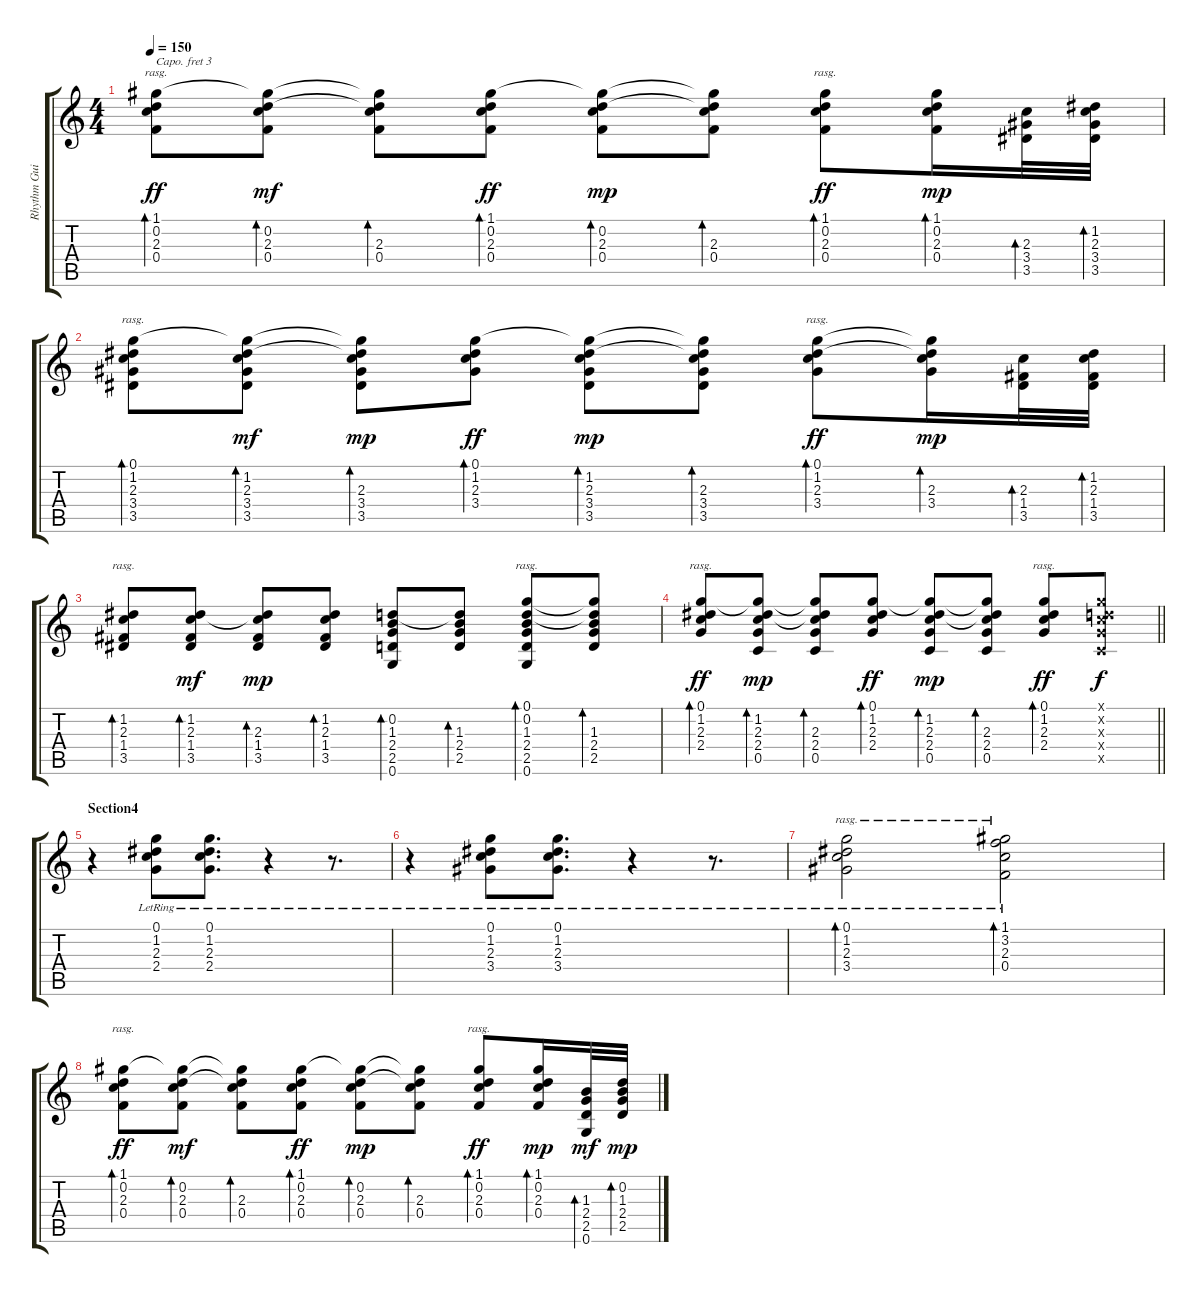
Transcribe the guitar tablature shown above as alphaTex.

\track ("Rhythm Guitar 1" "Rhythm Gui") {instrument acousticguitarnylon}
\staff {score tabs}
\capo 3
\tuning (E4 B3 G3 D3 A2 E2) {hide}
\ts (4 4)
\tempo 150
\clef g2
\ks c
(1.1 0.2 2.3 0.4).8{bd 120 rasg ii dy ff} (1.1{t} 0.2 2.3 0.4).8{bd 60 dy mf} (1.1{t} 0.2{t} 2.3 0.4).8{bd 60} (1.1 0.2 2.3 0.4).8{bd 60 dy ff} (1.1{t} 0.2 2.3 0.4).8{bd 60 dy mp} (1.1{t} 0.2{t} 2.3 0.4).8{bd 60} (1.1 0.2 2.3 0.4).8{bd 60 rasg ii dy ff} (1.1 0.2 2.3 0.4).16{bd 60 dy mp} (2.3 3.4 3.5).32{bd 60} (1.2 2.3 3.4 3.5).32{bd 60} |
(0.1 1.2 2.3 3.4 3.5).8{bd 480 rasg ii} (0.1{t} 1.2 2.3 3.4 3.5).8{bd 60 dy mf} (0.1{t} 1.2{t} 2.3 3.4 3.5).8{bd 60 dy mp} (0.1 1.2 2.3 3.4).8{bd 60 dy ff} (0.1{t} 1.2 2.3 3.4 3.5).8{bd 60 dy mp} (0.1{t} 1.2{t} 2.3 3.4 3.5).8{bd 60} (0.1 1.2 2.3 3.4).8{bd 120 rasg ii dy ff} (0.1{t} 1.2{t} 2.3 3.4).16{bd 120 dy mp} (2.3 1.4 3.5).32{bd 60} (1.2 2.3 1.4 3.5).32{bd 60} |
(1.2 2.3 1.4 3.5).8{bd 480 rasg ii} (1.2 2.3 1.4 3.5).8{bd 60 dy mf} (1.2{t} 2.3 1.4 3.5).8{bd 60 dy mp} (1.2 2.3 1.4 3.5).8{bd 60} (0.2 1.3 2.4 2.5 0.6).8{bd 60} (0.2{t} 1.3 2.4 2.5).8{bd 60} (0.1 0.2 1.3 2.4 2.5 0.6).8{bd 120 rasg ii} (0.1{t} 0.2{t} 1.3 2.4 2.5).8{bd 120} |
\barLineRight lightlight
(0.1 1.2 2.3 2.4).8{bd 480 rasg ii dy ff} (0.1{t} 1.2 2.3 2.4 0.5).8{bd 60 dy mp} (0.1{t} 1.2{t} 2.3 2.4 0.5).8{bd 60} (0.1 1.2 2.3 2.4).8{bd 60 dy ff} (0.1{t} 1.2 2.3 2.4 0.5).8{bd 60 dy mp} (0.1{t} 1.2{t} 2.3 2.4 0.5).8{bd 60} (0.1 1.2 2.3 2.4).8{bd 120 rasg ii dy ff} (0.1{x} 0.2{x} 2.3{x} 2.4{x} 0.5{x}).8{dy f} |
\section ("" "Section4")
r.4 (0.1{lr} 1.2{lr} 2.3{lr} 2.4{lr}).8 (0.1{lr} 1.2{lr} 2.3{lr} 2.4{lr}).8{d} r.4 r.8{d} |
r.4 (0.1{lr} 1.2{lr} 2.3{lr} 3.4{lr}).8 (0.1{lr} 1.2{lr} 2.3{lr} 3.4{lr}).8{d} r.4 r.8{d} |
(0.1{lr} 1.2{lr} 2.3{lr} 3.4{lr}).2{bd 240 rasg ii} (1.1{lr} 3.2{lr} 2.3{lr} 0.4{lr}).2{bd 240 rasg ii} |
(1.1 0.2 2.3 0.4).8{bd 120 rasg ii dy ff} (1.1{t} 0.2 2.3 0.4).8{bd 60 dy mf} (1.1{t} 0.2{t} 2.3 0.4).8{bd 60} (1.1 0.2 2.3 0.4).8{bd 60 dy ff} (1.1{t} 0.2 2.3 0.4).8{bd 60 dy mp} (1.1{t} 0.2{t} 2.3 0.4).8{bd 60} (1.1 0.2 2.3 0.4).8{bd 60 rasg ii dy ff} (1.1 0.2 2.3 0.4).16{bd 60 dy mp} (1.3 2.4 2.5 0.6).32{bd 60 dy mf} (0.2 1.3 2.4 2.5).32{bd 60 dy mp}
